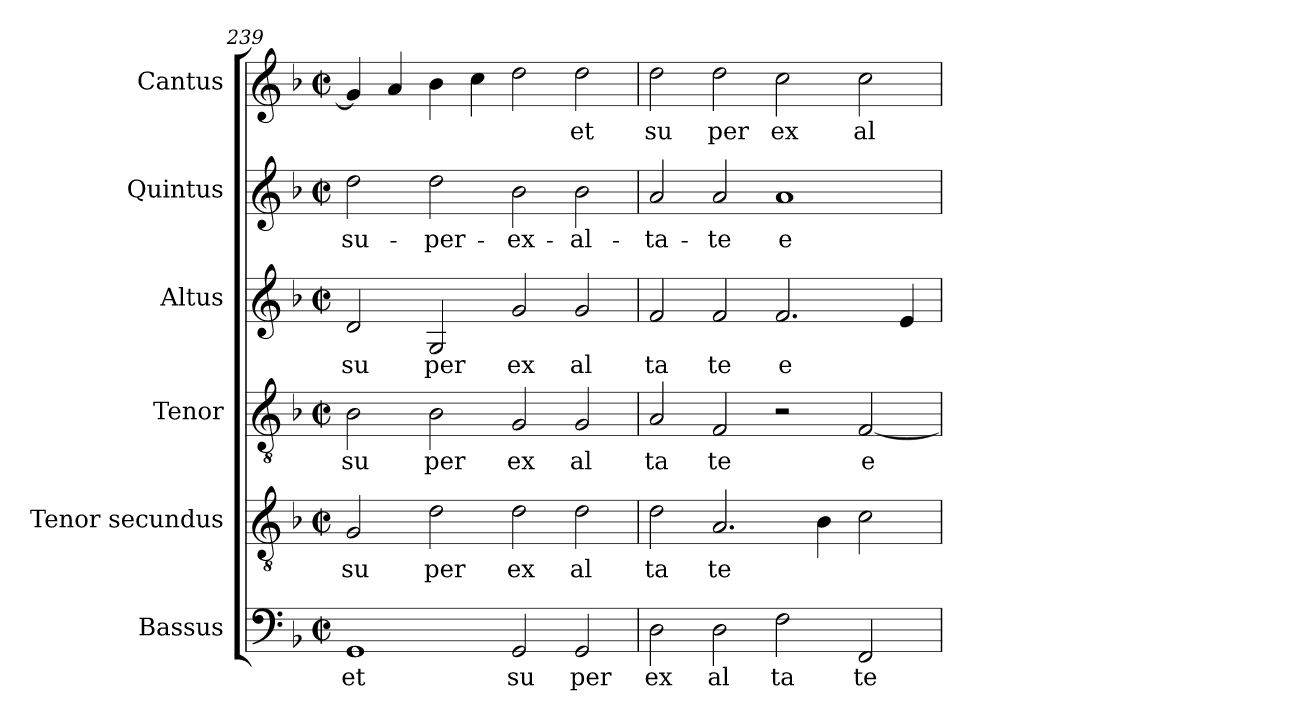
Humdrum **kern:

**kern	**text	**kern	**text	**kern	**text	**kern	**text	**kern	**text	**kern	**text
*part6	*part6	*part5	*part5	*part4	*part4	*part3	*part3	*part2	*part2	*part1	*part1
*staff6	*staff6	*staff5	*staff5	*staff4	*staff4	*staff3	*staff3	*staff2	*staff2	*staff1	*staff1
*I"Bassus	*	*I"Tenor  secundus	*	*I"Tenor	*	*I"Altus	*	*I"Quintus	*	*I"Cantus	*
*I'B	*	*	*	*I'T	*	*I'A	*	*I'Q	*	*I'C	*
*clefF4	*	*clefGv2	*	*clefGv2	*	*clefG2	*	*clefG2	*	*clefG2	*
*k[b-]	*	*k[b-]	*	*k[b-]	*	*k[b-]	*	*k[b-]	*	*k[b-]	*
*F:	*	*F:	*	*F:	*	*F:	*	*F:	*	*F:	*
*M2/2	*	*M2/2	*	*M2/2	*	*M2/2	*	*M2/2	*	*M2/2	*
*met(c|)	*	*met(c|)	*	*met(c|)	*	*met(c|)	*	*met(c|)	*	*met(c|)	*
=239	=239	=239	=239	=239	=239	=239	=239	=239	=239	=239	=239
!	!LO:LY:b:cj	!	!LO:LY:b:cj	!	!LO:LY:b:cj	!	!LO:LY:b:cj	!	!LO:LY:b:cj	!	!LO:LY:b:cj
1GG	et	2G/	su	2B-\	su	2d/	su	2dd\	su-	4g/]	.
!	!	!	!	!	!	!	!	!	!	!	!LO:LY:b:cj
.	.	.	.	.	.	.	.	.	.	4a/	.
!	!	!	!LO:LY:b:cj	!	!LO:LY:b:cj	!	!LO:LY:b:cj	!	!LO:LY:b:cj	!	!LO:LY:b:cj
.	.	2d\	per	2B-\	per	2G/	per	2dd\	-per-	4b-\	.
!	!	!	!	!	!	!	!	!	!	!	!LO:LY:b:cj
.	.	.	.	.	.	.	.	.	.	4cc\	.
!	!LO:LY:b:cj	!	!LO:LY:b:cj	!	!LO:LY:b:cj	!	!LO:LY:b:cj	!	!LO:LY:b:cj	!	!LO:LY:b:cj
2GG/	su	2d\	ex	2G/	ex	2g/	ex	2b-\	-ex-	2dd\	.
!	!LO:LY:b:cj	!	!LO:LY:b:cj	!	!LO:LY:b:cj	!	!LO:LY:b:cj	!	!LO:LY:b:cj	!	!LO:LY:b:cj
2GG/	per	2d\	al	2G/	al	2g/	al	2b-\	-al-	2dd\	et
=240	=240	=240	=240	=240	=240	=240	=240	=240	=240	=240	=240
!	!LO:LY:b:cj	!	!LO:LY:b:cj	!	!LO:LY:b:cj	!	!LO:LY:b:cj	!	!LO:LY:b:cj	!	!LO:LY:b:cj
2D\	ex	2d\	ta	2A/	ta	2f/	ta	2a/	-ta-	2dd\	su
!	!LO:LY:b:cj	!	!LO:LY:b:cj	!	!LO:LY:b:cj	!	!LO:LY:b:cj	!	!LO:LY:b:cj	!	!LO:LY:b:cj
2D\	al	2.A/	te	2F/	te	2f/	te	2a/	-te	2dd\	per
!	!LO:LY:b:cj	!	!	!	!	!	!LO:LY:b:cj	!	!LO:LY:b:cj	!	!LO:LY:b:cj
2F\	ta	.	.	2r	.	2.f/	e	1a	e-	2cc\	ex
!	!	!	!LO:LY:b:cj	!	!	!	!	!	!	!	!
.	.	4B-\	.	.	.	.	.	.	.	.	.
!	!LO:LY:b:cj	!	!LO:LY:b:cj	!	!LO:LY:b:cj	!	!	!	!	!	!LO:LY:b:cj
2FF/	te	2c\	.	[<2F/	e	.	.	.	.	2cc\	al
!	!	!	!	!	!	!	!LO:LY:b:cj	!	!	!	!
.	.	.	.	.	.	4e/	.	.	.	.	.
=	=	=	=	=	=	=	=	=	=	=	=
*-	*-	*-	*-	*-	*-	*-	*-	*-	*-	*-	*-
